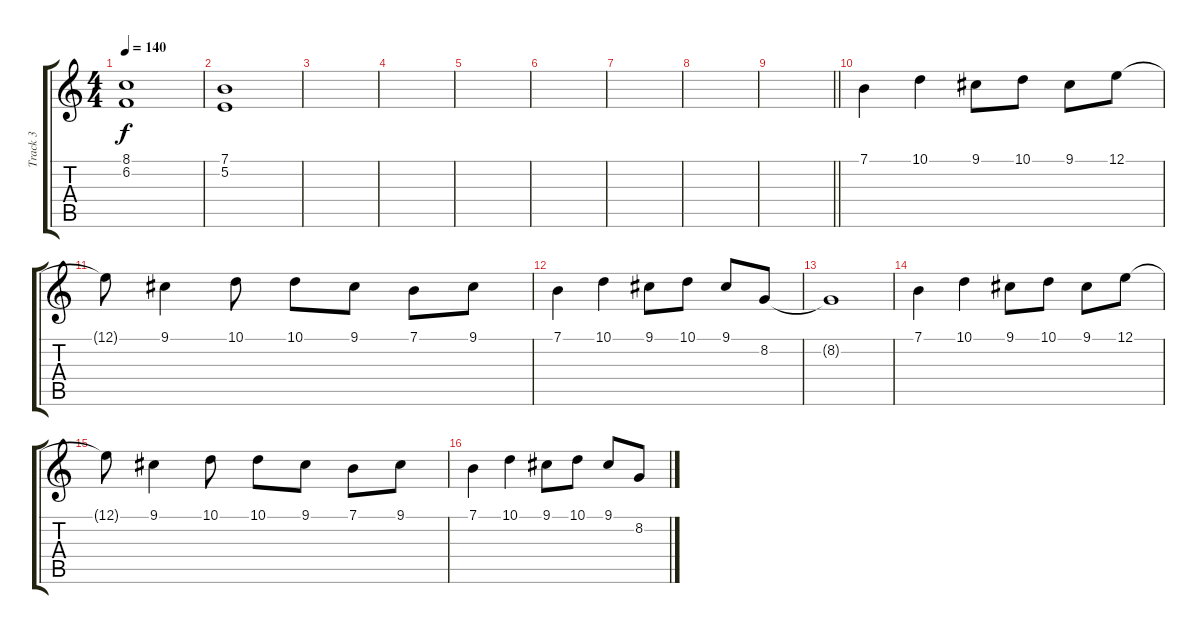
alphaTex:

\track ("Track 3" "Track 3") {instrument churchorgan}
\staff {score tabs}
\tuning (E4 B3 G3 D3 A2 E2) {hide}
\ts (4 4)
\tempo 140
\clef g2
\ks c
(8.1 6.2).1{dy f} |
(7.1 5.2).1 |
|
|
|
|
|
|
\barLineRight lightlight
|
7.1.4{volume 13} 10.1.4 9.1.8 10.1.8 9.1.8 12.1.8 |
12.1{t}.8 9.1.4 10.1.8 10.1.8 9.1.8 7.1.8 9.1.8 |
7.1.4 10.1.4 9.1.8 10.1.8 9.1.8 8.2.8 |
8.2{t}.1 |
7.1.4 10.1.4 9.1.8 10.1.8 9.1.8 12.1.8 |
12.1{t}.8 9.1.4 10.1.8 10.1.8 9.1.8 7.1.8 9.1.8 |
7.1.4 10.1.4 9.1.8 10.1.8 9.1.8 8.2.8
